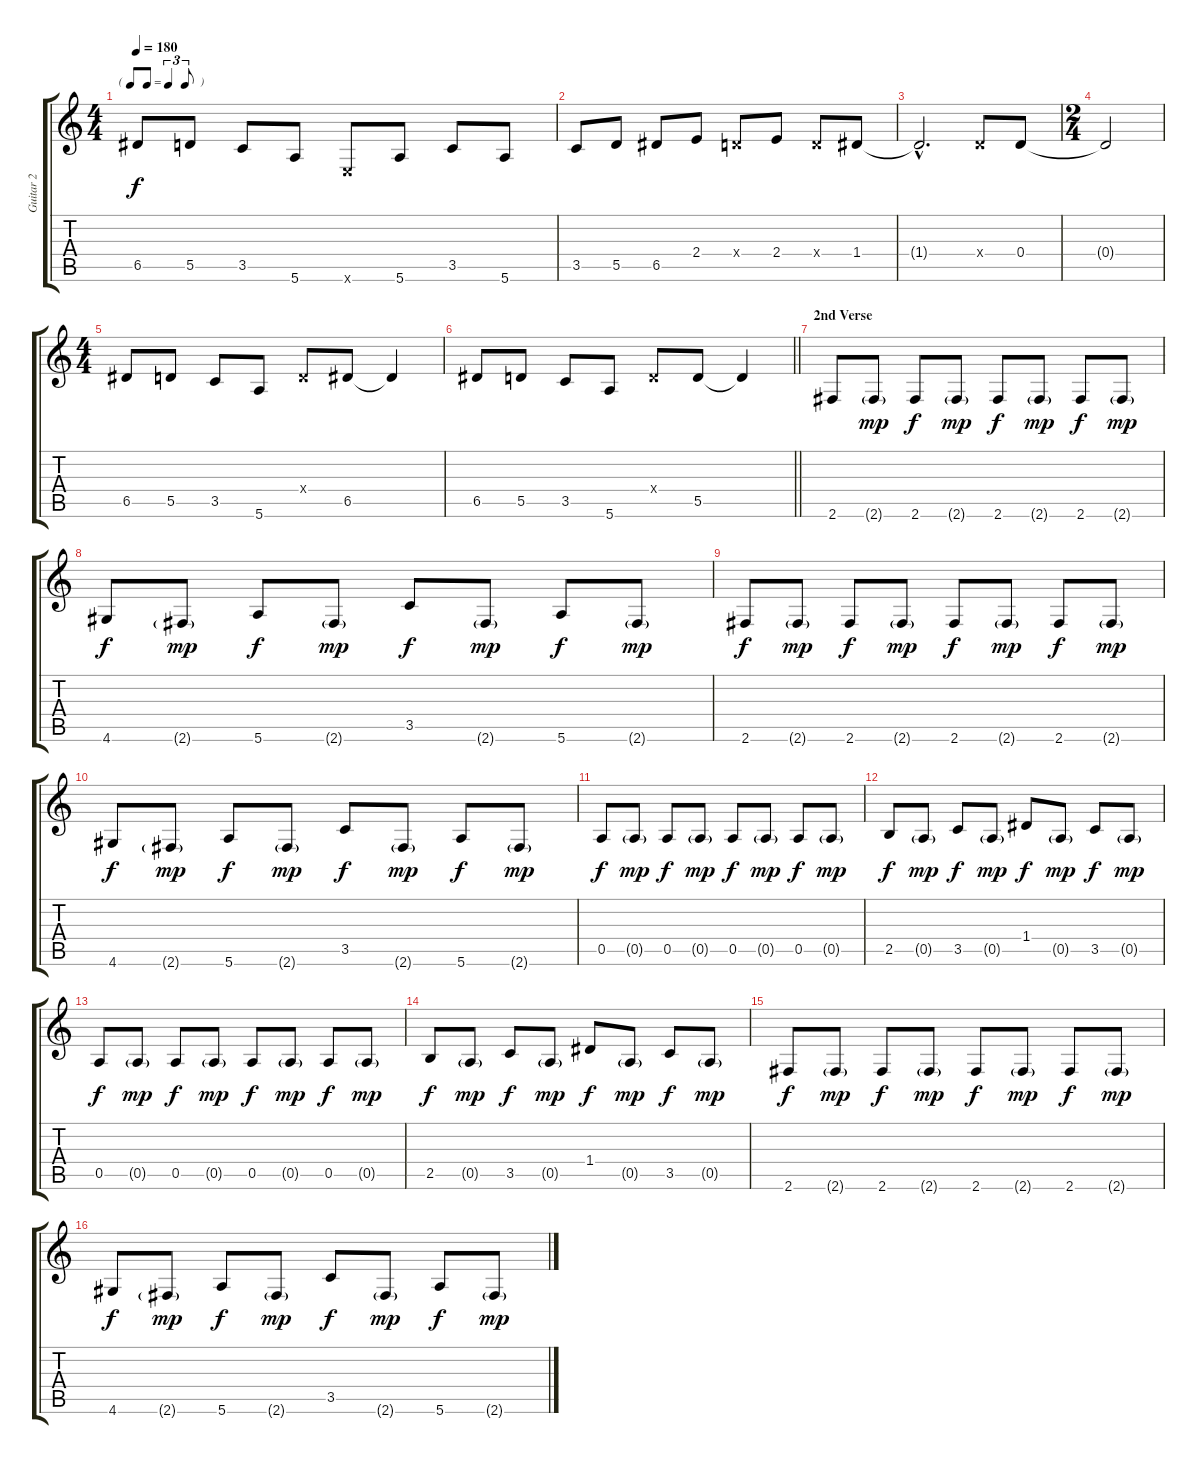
\track ("Guitar 2" "Guitar 2") {instrument electricguitarmuted}
\staff {score tabs}
\tuning (E4 B3 G3 D3 A2 E2) {hide}
\ts (4 4)
\tf triplet8th
\tempo 180
\clef g2
\ks c
6.5.8{dy f} 5.5.8 3.5.8 5.6.8 0.6{x}.8 5.6.8 3.5.8 5.6.8 |
3.5.8 5.5.8 6.5.8 2.4.8 0.4{x}.8 2.4.8 0.4{x}.8 1.4.8 |
1.4{hac t}.2{d} 0.4{x}.8 0.4.8 |
\ts (2 4)
0.4{t}.2 |
\ts (4 4)
6.5.8 5.5.8 3.5.8 5.6.8 0.4{x}.8 6.5.8 6.5{t}.4 |
\barLineRight lightlight
6.5.8 5.5.8 3.5.8 5.6.8 0.4{x}.8 5.5.8 5.5{t}.4 |
\section ("" "2nd Verse")
2.6.8 2.6{g}.8{dy mp} 2.6.8{dy f} 2.6{g}.8{dy mp} 2.6.8{dy f} 2.6{g}.8{dy mp} 2.6.8{dy f} 2.6{g}.8{dy mp} |
4.6.8{dy f} 2.6{g}.8{dy mp} 5.6.8{dy f} 2.6{g}.8{dy mp} 3.5.8{dy f} 2.6{g}.8{dy mp} 5.6.8{dy f} 2.6{g}.8{dy mp} |
2.6.8{dy f} 2.6{g}.8{dy mp} 2.6.8{dy f} 2.6{g}.8{dy mp} 2.6.8{dy f} 2.6{g}.8{dy mp} 2.6.8{dy f} 2.6{g}.8{dy mp} |
4.6.8{dy f} 2.6{g}.8{dy mp} 5.6.8{dy f} 2.6{g}.8{dy mp} 3.5.8{dy f} 2.6{g}.8{dy mp} 5.6.8{dy f} 2.6{g}.8{dy mp} |
0.5.8{dy f} 0.5{g}.8{dy mp} 0.5.8{dy f} 0.5{g}.8{dy mp} 0.5.8{dy f} 0.5{g}.8{dy mp} 0.5.8{dy f} 0.5{g}.8{dy mp} |
2.5.8{dy f} 0.5{g}.8{dy mp} 3.5.8{dy f} 0.5{g}.8{dy mp} 1.4.8{dy f} 0.5{g}.8{dy mp} 3.5.8{dy f} 0.5{g}.8{dy mp} |
0.5.8{dy f} 0.5{g}.8{dy mp} 0.5.8{dy f} 0.5{g}.8{dy mp} 0.5.8{dy f} 0.5{g}.8{dy mp} 0.5.8{dy f} 0.5{g}.8{dy mp} |
2.5.8{dy f} 0.5{g}.8{dy mp} 3.5.8{dy f} 0.5{g}.8{dy mp} 1.4.8{dy f} 0.5{g}.8{dy mp} 3.5.8{dy f} 0.5{g}.8{dy mp} |
2.6.8{dy f} 2.6{g}.8{dy mp} 2.6.8{dy f} 2.6{g}.8{dy mp} 2.6.8{dy f} 2.6{g}.8{dy mp} 2.6.8{dy f} 2.6{g}.8{dy mp} |
4.6.8{dy f} 2.6{g}.8{dy mp} 5.6.8{dy f} 2.6{g}.8{dy mp} 3.5.8{dy f} 2.6{g}.8{dy mp} 5.6.8{dy f} 2.6{g}.8{dy mp}
